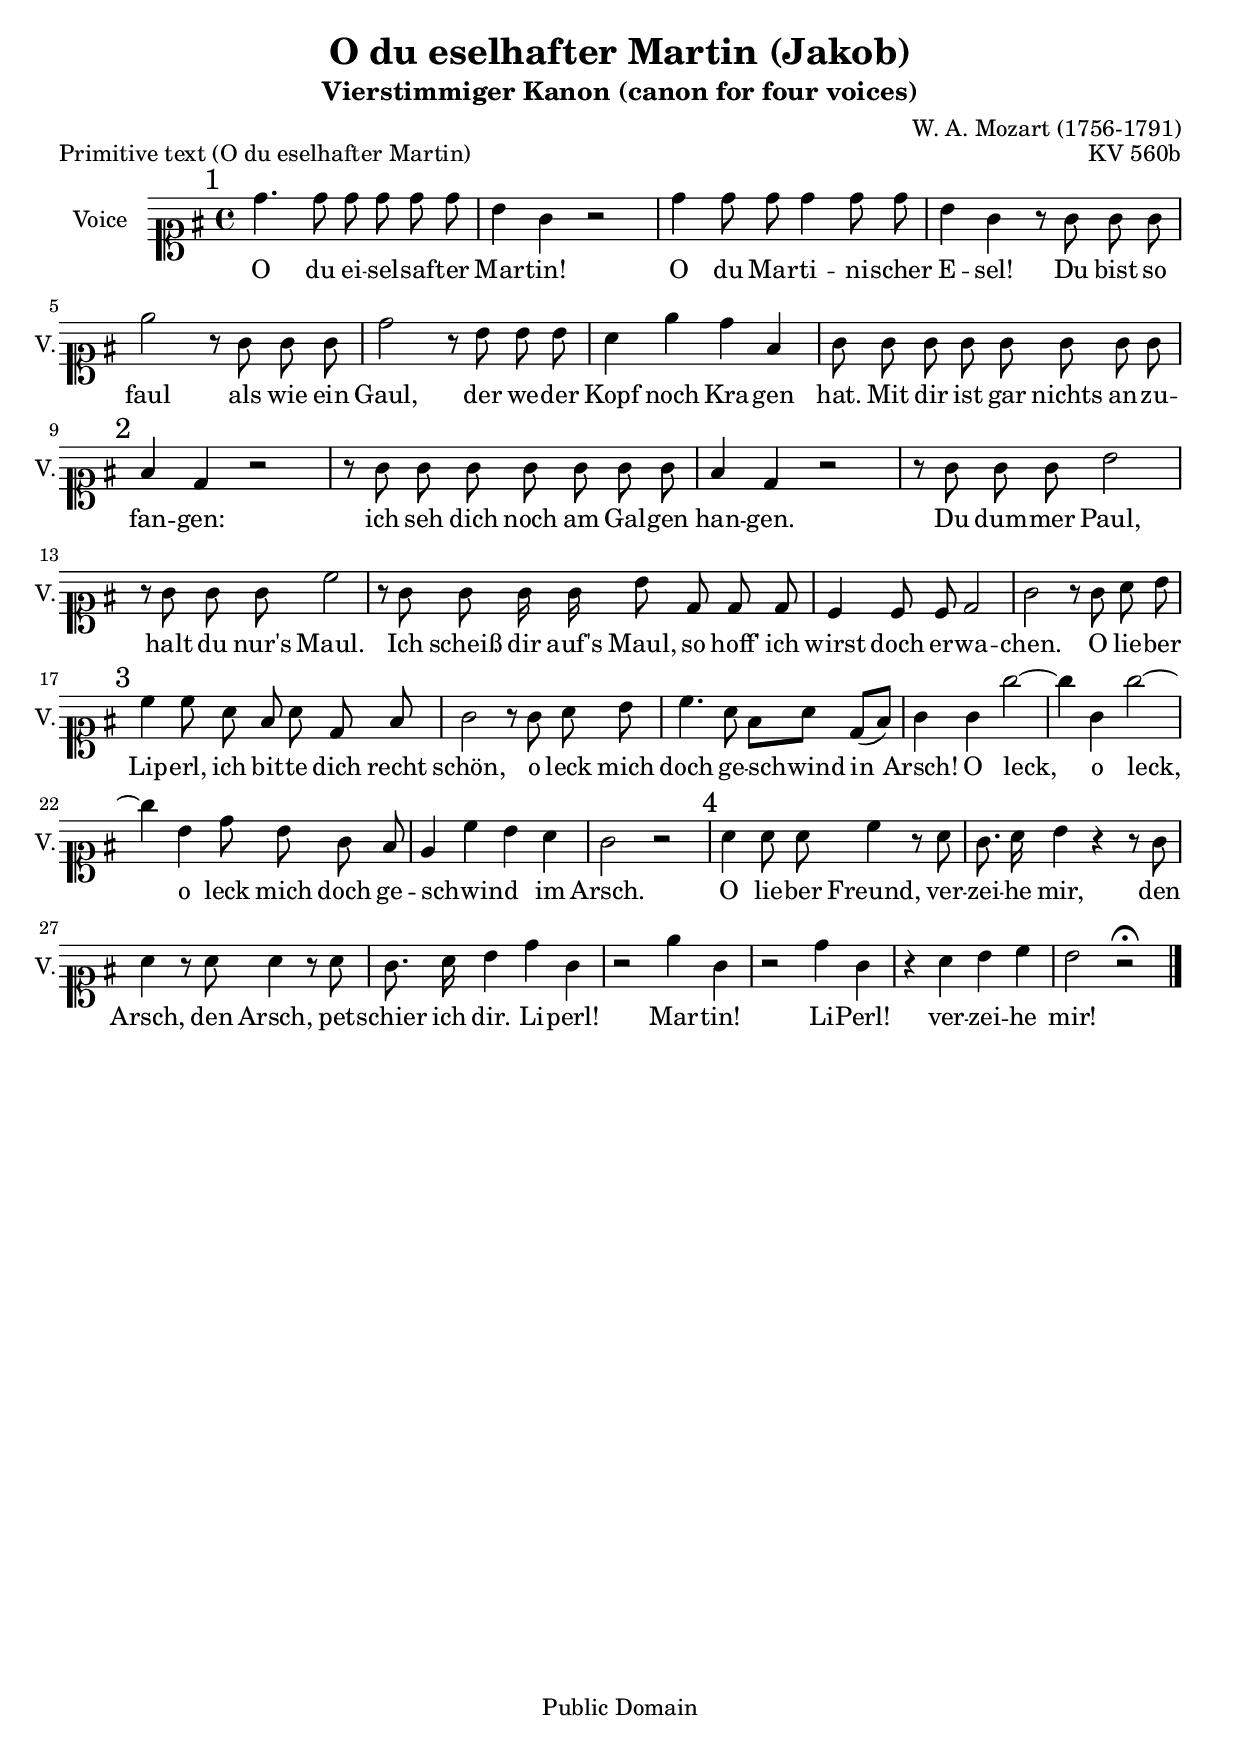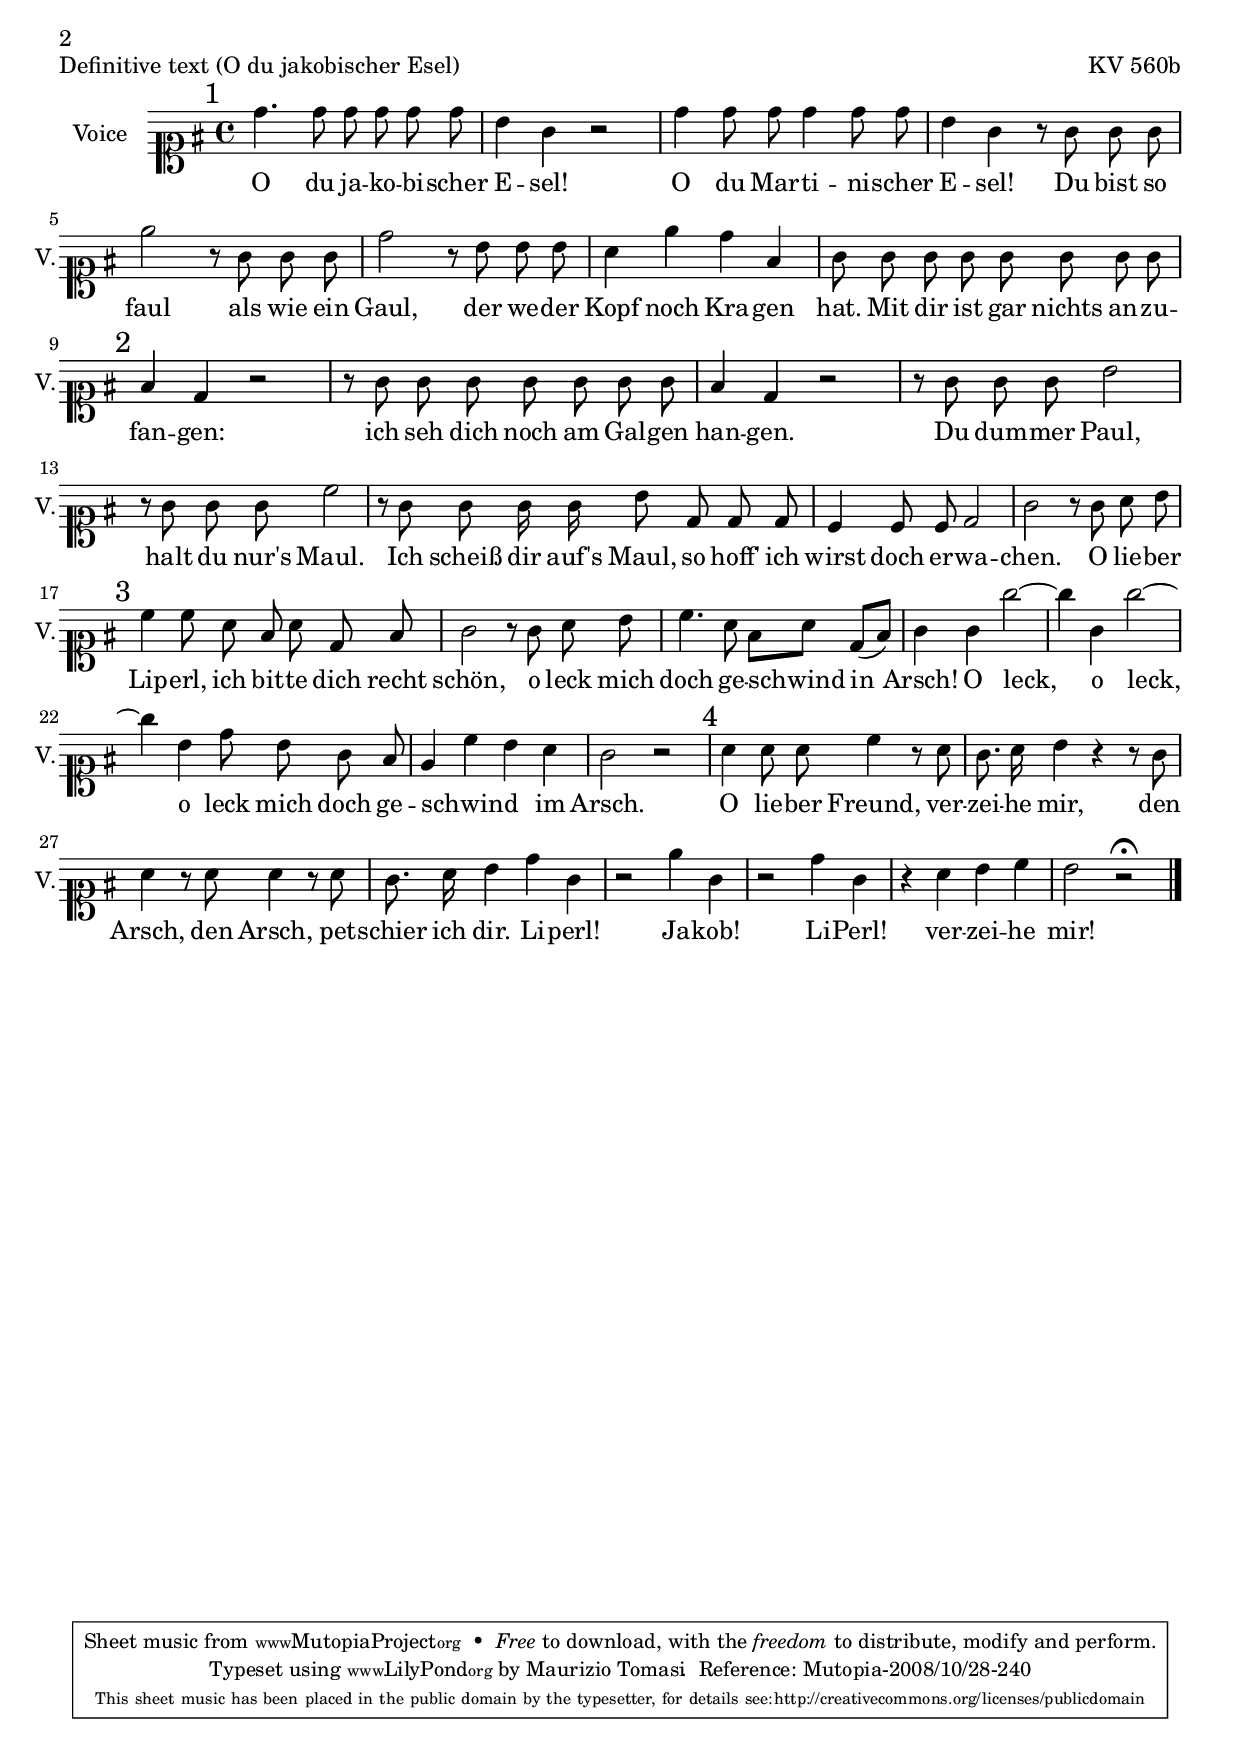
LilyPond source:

\version "2.11.62"

%#(set-global-staff-size 15)

\header {
    title = "O du eselhafter Martin (Jakob)"
    subtitle = "Vierstimmiger Kanon (canon for four voices)"
    composer = "W. A. Mozart (1756-1791)"
        
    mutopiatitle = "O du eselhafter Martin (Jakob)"
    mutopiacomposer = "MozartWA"
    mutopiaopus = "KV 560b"
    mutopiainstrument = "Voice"
    date = "1785"
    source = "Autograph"
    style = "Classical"
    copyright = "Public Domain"
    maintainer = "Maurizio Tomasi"
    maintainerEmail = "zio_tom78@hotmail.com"
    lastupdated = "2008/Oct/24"
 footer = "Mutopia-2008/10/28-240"
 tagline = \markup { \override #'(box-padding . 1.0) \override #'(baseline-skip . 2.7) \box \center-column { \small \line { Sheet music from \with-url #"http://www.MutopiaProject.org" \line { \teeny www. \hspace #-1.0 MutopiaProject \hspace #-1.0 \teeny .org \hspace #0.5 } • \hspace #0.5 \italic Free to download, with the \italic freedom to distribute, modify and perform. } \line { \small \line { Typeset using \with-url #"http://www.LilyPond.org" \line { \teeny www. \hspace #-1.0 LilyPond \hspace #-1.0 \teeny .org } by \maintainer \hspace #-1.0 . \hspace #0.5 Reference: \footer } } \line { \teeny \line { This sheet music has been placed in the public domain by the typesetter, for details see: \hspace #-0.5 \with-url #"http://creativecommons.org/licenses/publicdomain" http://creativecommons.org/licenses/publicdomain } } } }
}

melody =  \relative c'' {
    \key g \major
    \clef soprano

    \mark "1" d4. d8 d d d d
    | b4 g r2
    | d'4 d8 d d4 d8 d8
    | b4 g r8 g g g
    | e'2 r8 g, g g
    | d'2 r8 b b b
    | a4 e' d fis,
    | g8 g g g g g g g
    | \mark "2" fis4 d r2
    | r8 g g g g g g g
    | fis4 d r2
    | r8 g g g b2
    | r8 g g g c2
    | r8 g g g16 g b8 d, d d
    | c4 c8 c d2
    | g2 r8 g a b
    | \mark "3" c4 c8 a fis a d, fis
    | g2 r8 g a b
    | c4. a8  fis[ a]  d,[(  fis)]
    | g4 g g'2 ~
    | g4 g, g'2 ~
    | g4 b, d8 b g fis
    | e4 \melisma c'  b \melismaEnd a
    | g2 r2
    | \mark "4" a4 a8 a c4 r8 a
    | g8. a16 b4 r r8 g
    | a4 r8 a a4 r8 a  % The autograph is not clear about the third a
    | g8. a16 b4 d g,
    | r2 e'4 g,
    | r2 d'4 g,
    | r4 a b c
    | b2 r2^\fermata \bar "|."
}

primText = \lyricmode {

    O du ei -- sel -- saf -- ter Mar -- tin!  O du Mar -- ti -- ni --
    scher E -- sel!  Du bist so faul als wie ein Gaul, der we -- der
    Kopf noch Kra -- gen hat.  Mit dir ist gar nichts an -- zu -- fan
    -- gen: ich seh dich noch am Gal -- gen han -- gen.  Du dum -- mer
    Paul, halt du nur's Maul.  Ich scheiß dir auf's Maul, so hoff'
    ich wirst doch er -- wa -- chen.  O lie -- ber Lip -- erl, ich bit
    -- te dich recht schön, o leck mich doch ge -- schwind in Arsch!

    O leck, o leck, o leck mich doch ge -- schwind im Arsch.  O lie --
    ber Freund, ver -- zei -- he mir, den Arsch, den Arsch, pet
    -- schier ich dir.  Li -- perl!  Mar -- tin!  Li -- Perl!  ver --
    zei -- he mir!

}

newText = \lyricmode {

    O du ja -- ko -- bi -- scher E -- sel!  O du Mar -- ti -- ni --
    scher E -- sel!  Du bist so faul als wie ein Gaul, der we -- der
    Kopf noch Kra -- gen hat.  Mit dir ist gar nichts an -- zu -- fan
    -- gen: ich seh dich noch am Gal -- gen han -- gen.  Du dum -- mer
    Paul, halt du nur's Maul.  Ich scheiß dir auf's Maul, so hoff'
    ich wirst doch er -- wa -- chen.  O lie -- ber Lip -- erl, ich bit
    -- te dich recht schön, o leck mich doch ge -- schwind in Arsch!
    O leck, o leck, o leck mich doch ge -- schwind im Arsch.  O lie --
    ber Freund, ver -- zei -- he mir, den Arsch, den Arsch, pet
    -- schier ich dir.  Li -- perl!  Ja -- kob!  Li -- Perl!  ver --
    zei -- he mir!

}

\book {
  \score {
    \new Staff {
      \set Staff.instrumentName = "Voice"
      \set Staff.shortInstrumentName = "V."
      \set Staff.midiInstrument = "voice oohs"

      \context Voice = primVoice {
        \autoBeamOff \melody
      }
      \addlyrics { \primText }
    }

    \header {
      opus = "KV 560b"
        piece = "Primitive text (O du eselhafter Martin)"
        note = "This is the original text crossed out by Mozart"
    }

    \midi {
      \context {
        \Score
          tempoWholesPerMinute = #(ly:make-moment 100 4)
      }
    }

    \layout { }
  }

  \pageBreak

  \score {
    \new Staff {
      \set Staff.instrumentName = "Voice"
      \set Staff.shortInstrumentName = "V."
      \set Staff.midiInstrument = "voice oohs"

      \context Voice = newVoice {
        \autoBeamOff \melody
      }
      \addlyrics { \newText }
    }

    \header {
      opus = "KV 560b"
        piece = "Definitive text (O du jakobischer Esel)"
        note = "This is the final text with Mozart's corrections"
    }

    \midi {
      \context {
        \Score
          tempoWholesPerMinute = #(ly:make-moment 100 4)
      }
    }

    \layout { }
  }

  \paper {
    ragged-bottom = ##t
  }
}
